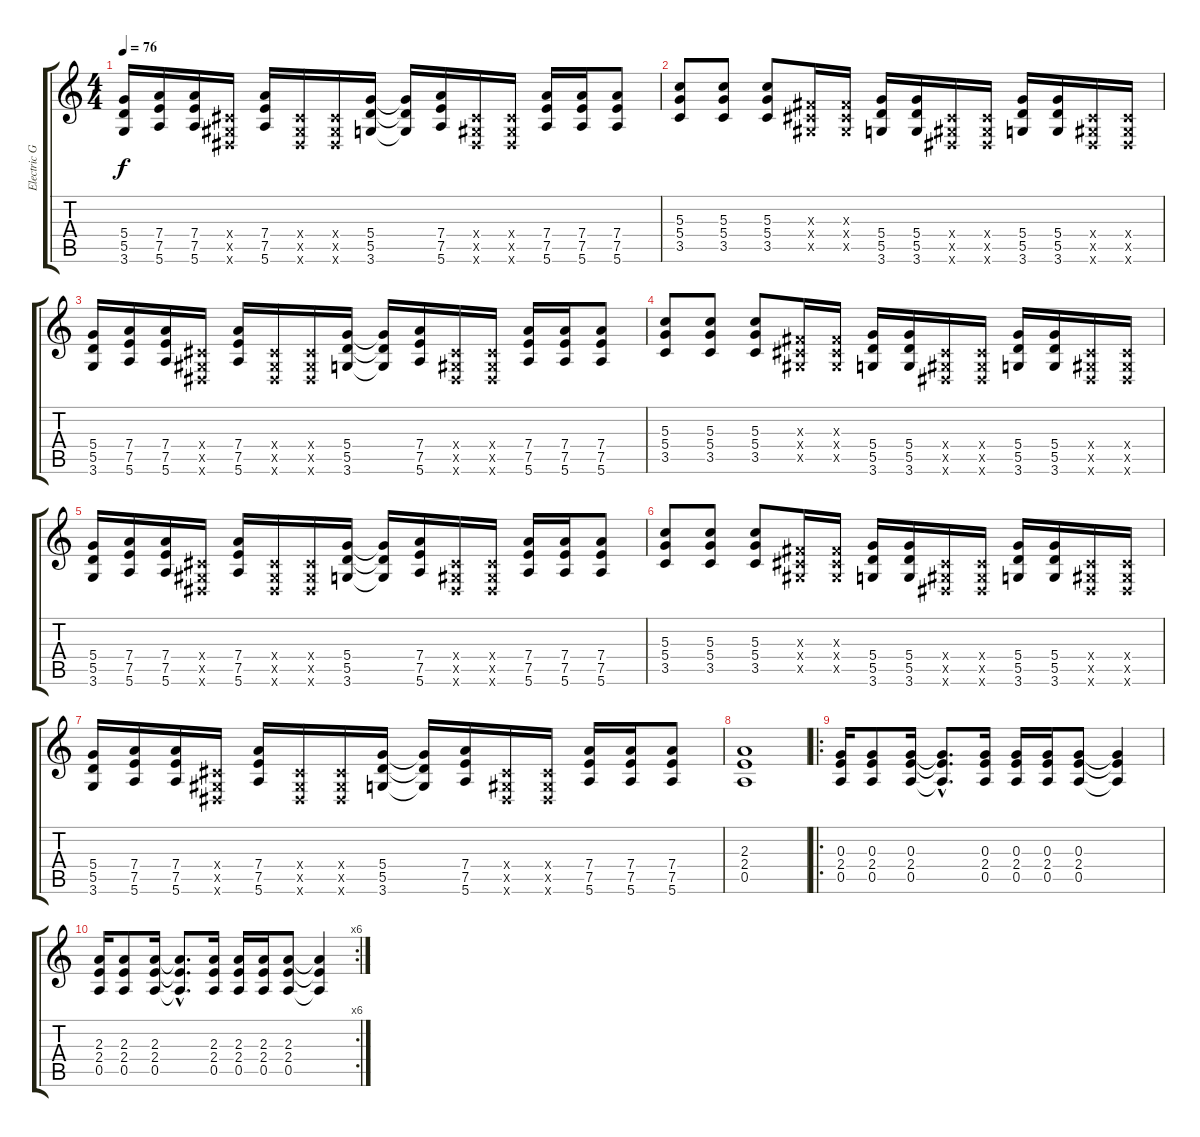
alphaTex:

\track ("Electric Guitar (2)" "Electric G") {instrument distortionguitar}
\staff {score tabs}
\tuning (E4 B3 G3 D3 A2 E2) {hide}
\ts (4 4)
\tempo 76
\clef g2
\ks c
(5.4 5.5 3.6).16{dy f} (7.4 7.5 5.6).16 (7.4 7.5 5.6).16 (-1.4{x} -1.5{x} -1.6{x}).16 (7.4 7.5 5.6).16 (-1.4{x} -1.5{x} -1.6{x}).16 (-1.4{x} -1.5{x} -1.6{x}).16 (5.4 5.5 3.6).16 (5.4{t} 5.5{t} 3.6{t}).16 (7.4 7.5 5.6).16 (-1.4{x} -1.5{x} -1.6{x}).16 (-1.4{x} -1.5{x} -1.6{x}).16 (7.4 7.5 5.6).16 (7.4 7.5 5.6).16 (7.4 7.5 5.6).8 |
(5.3 5.4 3.5).8 (5.3 5.4 3.5).8 (5.3 5.4 3.5).8 (-1.3{x} -1.4{x} -1.5{x}).16 (-1.3{x} -1.4{x} -1.5{x}).16 (5.4 5.5 3.6).16 (5.4 5.5 3.6).16 (-1.4{x} -1.5{x} -1.6{x}).16 (-1.4{x} -1.5{x} -1.6{x}).16 (5.4 5.5 3.6).16 (5.4 5.5 3.6).16 (-1.4{x} -1.5{x} -1.6{x}).16 (-1.4{x} -1.5{x} -1.6{x}).16 |
(5.4 5.5 3.6).16 (7.4 7.5 5.6).16 (7.4 7.5 5.6).16 (-1.4{x} -1.5{x} -1.6{x}).16 (7.4 7.5 5.6).16 (-1.4{x} -1.5{x} -1.6{x}).16 (-1.4{x} -1.5{x} -1.6{x}).16 (5.4 5.5 3.6).16 (5.4{t} 5.5{t} 3.6{t}).16 (7.4 7.5 5.6).16 (-1.4{x} -1.5{x} -1.6{x}).16 (-1.4{x} -1.5{x} -1.6{x}).16 (7.4 7.5 5.6).16 (7.4 7.5 5.6).16 (7.4 7.5 5.6).8 |
(5.3 5.4 3.5).8 (5.3 5.4 3.5).8 (5.3 5.4 3.5).8 (-1.3{x} -1.4{x} -1.5{x}).16 (-1.3{x} -1.4{x} -1.5{x}).16 (5.4 5.5 3.6).16 (5.4 5.5 3.6).16 (-1.4{x} -1.5{x} -1.6{x}).16 (-1.4{x} -1.5{x} -1.6{x}).16 (5.4 5.5 3.6).16 (5.4 5.5 3.6).16 (-1.4{x} -1.5{x} -1.6{x}).16 (-1.4{x} -1.5{x} -1.6{x}).16 |
(5.4 5.5 3.6).16 (7.4 7.5 5.6).16 (7.4 7.5 5.6).16 (-1.4{x} -1.5{x} -1.6{x}).16 (7.4 7.5 5.6).16 (-1.4{x} -1.5{x} -1.6{x}).16 (-1.4{x} -1.5{x} -1.6{x}).16 (5.4 5.5 3.6).16 (5.4{t} 5.5{t} 3.6{t}).16 (7.4 7.5 5.6).16 (-1.4{x} -1.5{x} -1.6{x}).16 (-1.4{x} -1.5{x} -1.6{x}).16 (7.4 7.5 5.6).16 (7.4 7.5 5.6).16 (7.4 7.5 5.6).8 |
(5.3 5.4 3.5).8 (5.3 5.4 3.5).8 (5.3 5.4 3.5).8 (-1.3{x} -1.4{x} -1.5{x}).16 (-1.3{x} -1.4{x} -1.5{x}).16 (5.4 5.5 3.6).16 (5.4 5.5 3.6).16 (-1.4{x} -1.5{x} -1.6{x}).16 (-1.4{x} -1.5{x} -1.6{x}).16 (5.4 5.5 3.6).16 (5.4 5.5 3.6).16 (-1.4{x} -1.5{x} -1.6{x}).16 (-1.4{x} -1.5{x} -1.6{x}).16 |
(5.4 5.5 3.6).16 (7.4 7.5 5.6).16 (7.4 7.5 5.6).16 (-1.4{x} -1.5{x} -1.6{x}).16 (7.4 7.5 5.6).16 (-1.4{x} -1.5{x} -1.6{x}).16 (-1.4{x} -1.5{x} -1.6{x}).16 (5.4 5.5 3.6).16 (5.4{t} 5.5{t} 3.6{t}).16 (7.4 7.5 5.6).16 (-1.4{x} -1.5{x} -1.6{x}).16 (-1.4{x} -1.5{x} -1.6{x}).16 (7.4 7.5 5.6).16 (7.4 7.5 5.6).16 (7.4 7.5 5.6).8 |
(2.3 2.4 0.5).1 |
\ro
(0.3 2.4 0.5).16 (0.3 2.4 0.5).8 (0.3 2.4 0.5).16 (0.3{hac t} 2.4{hac t} 0.5{hac t}).8{d} (0.3 2.4 0.5).16 (0.3 2.4 0.5).16 (0.3 2.4 0.5).16 (0.3 2.4 0.5).8 (0.3{t} 2.4{t} 0.5{t}).4 |
\rc 6
(2.3 2.4 0.5).16 (2.3 2.4 0.5).8 (2.3 2.4 0.5).16 (2.3{hac t} 2.4{hac t} 0.5{hac t}).8{d} (2.3 2.4 0.5).16 (2.3 2.4 0.5).16 (2.3 2.4 0.5).16 (2.3 2.4 0.5).8 (2.3{t} 2.4{t} 0.5{t}).4
